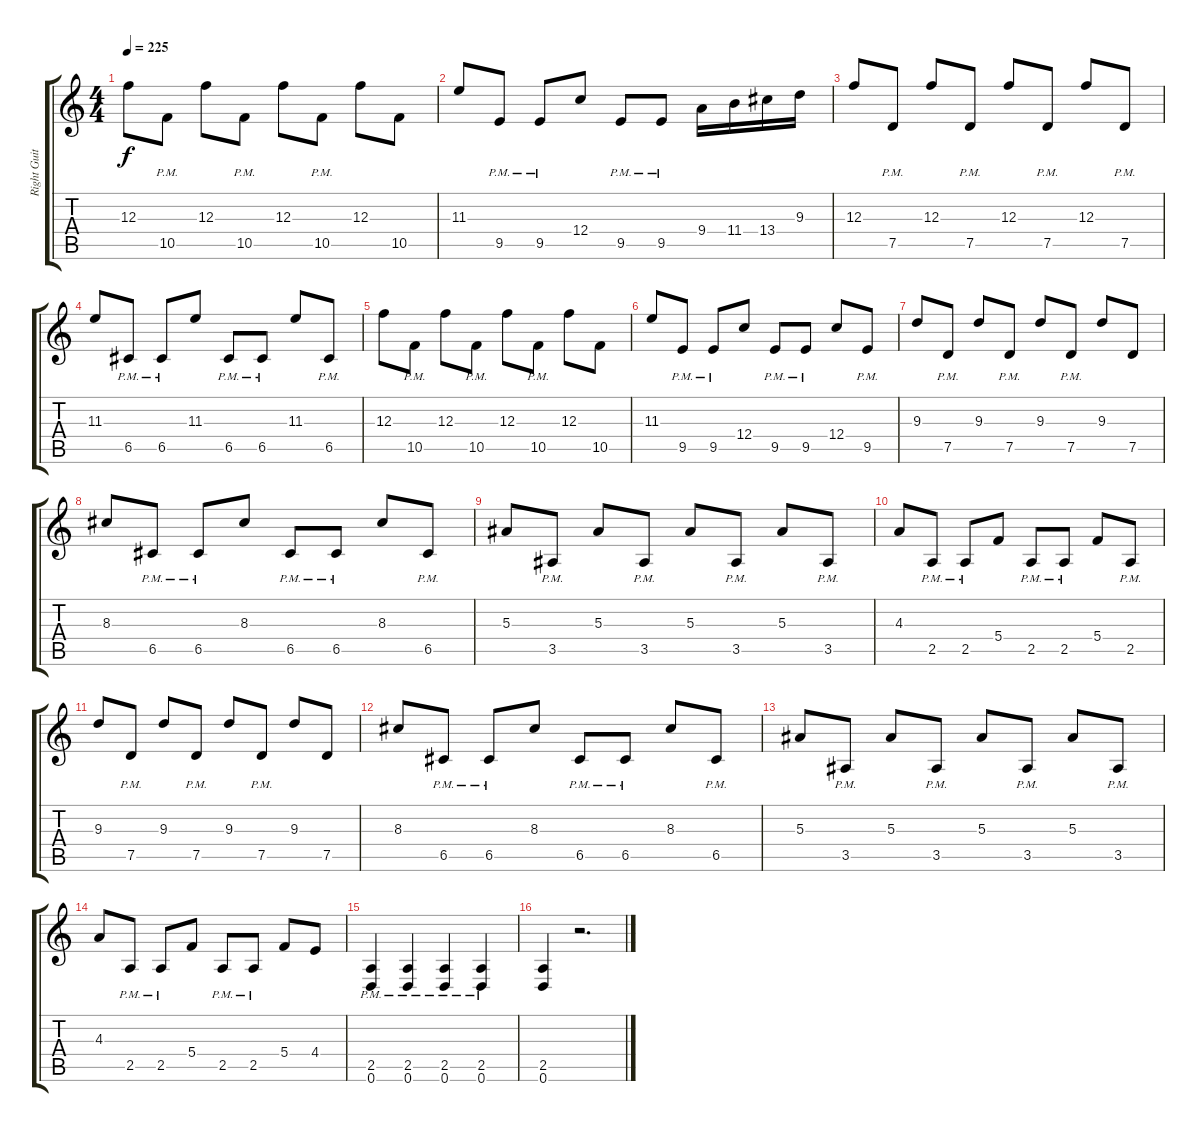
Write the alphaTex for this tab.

\track ("Right Guitar" "Right Guit") {instrument distortionguitar}
\staff {score tabs}
\tuning (D4 A3 F3 C3 G2 D2) {hide}
\ts (4 4)
\tempo 225
\clef g2
\ks c
12.3.8{dy f} 10.5{pm}.8 12.3.8 10.5{pm}.8 12.3.8 10.5{pm}.8 12.3.8 10.5.8 |
11.3.8 9.5{pm}.8 9.5{pm}.8 12.4.8 9.5{pm}.8 9.5{pm}.8 9.4.16 11.4.16 13.4.16 9.3.16 |
12.3.8 7.5{pm}.8 12.3.8 7.5{pm}.8 12.3.8 7.5{pm}.8 12.3.8 7.5{pm}.8 |
11.3.8 6.5{pm}.8 6.5{pm}.8 11.3.8 6.5{pm}.8 6.5{pm}.8 11.3.8 6.5{pm}.8 |
12.3.8 10.5{pm}.8 12.3.8 10.5{pm}.8 12.3.8 10.5{pm}.8 12.3.8 10.5.8 |
11.3.8 9.5{pm}.8 9.5{pm}.8 12.4.8 9.5{pm}.8 9.5{pm}.8 12.4.8 9.5{pm}.8 |
9.3.8 7.5{pm}.8 9.3.8 7.5{pm}.8 9.3.8 7.5{pm}.8 9.3.8 7.5.8 |
8.3.8 6.5{pm}.8 6.5{pm}.8 8.3.8 6.5{pm}.8 6.5{pm}.8 8.3.8 6.5{pm}.8 |
5.3.8 3.5{pm}.8 5.3.8 3.5{pm}.8 5.3.8 3.5{pm}.8 5.3.8 3.5{pm}.8 |
4.3.8 2.5{pm}.8 2.5{pm}.8 5.4.8 2.5{pm}.8 2.5{pm}.8 5.4.8 2.5{pm}.8 |
9.3.8 7.5{pm}.8 9.3.8 7.5{pm}.8 9.3.8 7.5{pm}.8 9.3.8 7.5.8 |
8.3.8 6.5{pm}.8 6.5{pm}.8 8.3.8 6.5{pm}.8 6.5{pm}.8 8.3.8 6.5{pm}.8 |
5.3.8 3.5{pm}.8 5.3.8 3.5{pm}.8 5.3.8 3.5{pm}.8 5.3.8 3.5{pm}.8 |
4.3.8 2.5{pm}.8 2.5{pm}.8 5.4.8 2.5{pm}.8 2.5{pm}.8 5.4.8 4.4.8 |
(2.5{pm} 0.6{pm}).4 (2.5{pm} 0.6{pm}).4 (2.5{pm} 0.6{pm}).4 (2.5{pm} 0.6{pm}).4 |
(2.5 0.6).4 r.2{d}
